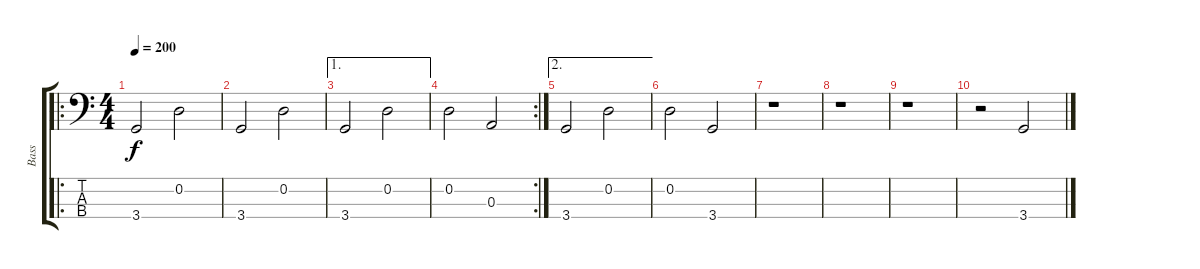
\track ("Bass" "Bass") {instrument electricbassfinger}
\staff {score tabs}
\tuning (G2 D2 A1 E1) {hide}
\ro
\ts (4 4)
\tempo 200
\clef f4
\ks c
3.4.2{dy f} 0.2.2 |
3.4.2 0.2.2 |
\ae 1
3.4.2 0.2.2 |
\rc 2
0.2.2 0.3.2 |
\ae 2
3.4.2 0.2.2 |
0.2.2 3.4.2 |
r.1 |
r.1 |
r.1 |
r.2 3.4.2
